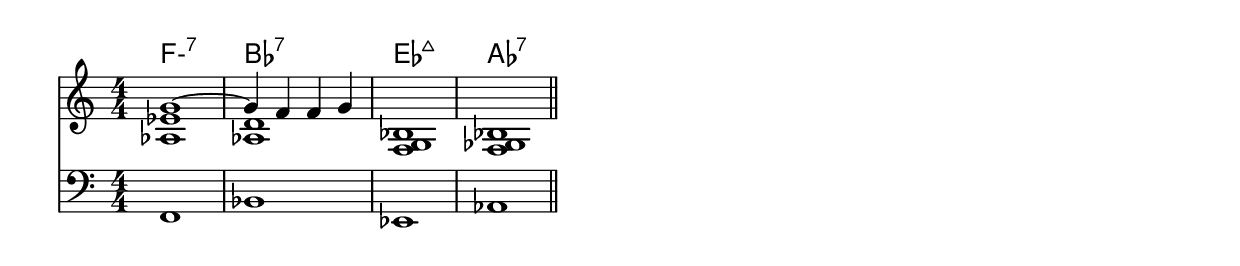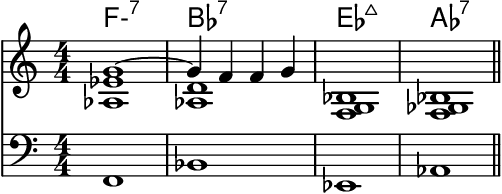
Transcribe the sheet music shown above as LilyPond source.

\version "2.24.4"
\language "english"
#(ly:set-option 'crop #t)
\include "include/alt.ly"
\score {
  \midi {
    \tempo 4=120
  }
  \layout {
    \context {
      \Score
      \omit BarNumber
    }
    indent = 0\mm
  }
  {
    <<
    \chords {
      \set chordChanges = ##t % only show chords when they change
      \set noChordSymbol = ""
      \set minorChordModifier = \markup { "-" }
      \set midiMaximumVolume = #0 % prevent named chords sounding
      f1:min7 | bf:7 | ef:maj7 | af:7
    }
    \new Staff {
      \key c \major
      \numericTimeSignature
      \time 4/4
      \clef treble {
        \relative {
          \skip \f % spacer to set voice volume
          <<
            { \tieUp g'1~ | g4 f f g }
            \new Voice { \voiceTwo <af, ef'>1 | <af d>1 }
          >> |
          <f g bf>1|
          <f gf bf>1
          \bar "||"
        }
      }
    }
    \new Staff {
      \clef bass {
        \relative {
          \skip \f % spacer to set voice volume
          f,1 | bf | ef, | af |
          \bar "||"
        }
      }
    }
    >>
  }
}
